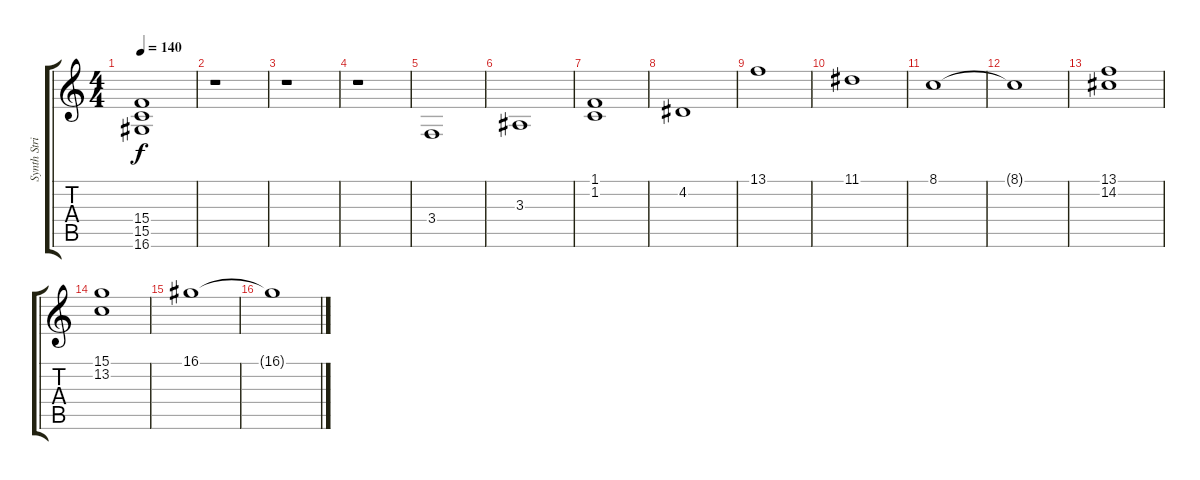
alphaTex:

\track ("Synth String 1" "Synth Stri") {instrument synthstrings1}
\staff {score tabs}
\tuning (E4 B3 G3 D3 A2 E2) {hide}
\ts (4 4)
\tempo 140
\clef g2
\ks c
(15.4{t} 15.5{t} 16.6{t}).1{dy f} |
r.1 |
r.1 |
r.1 |
3.4.1{volume 7} |
3.3.1{volume 8} |
(1.1 1.2).1{volume 9} |
4.2.1{volume 10} |
13.1.1{volume 7} |
11.1.1{volume 7} |
8.1.1 |
8.1{t}.1 |
(13.1 14.2).1 |
(15.1 13.2).1 |
16.1.1 |
16.1{t}.1
